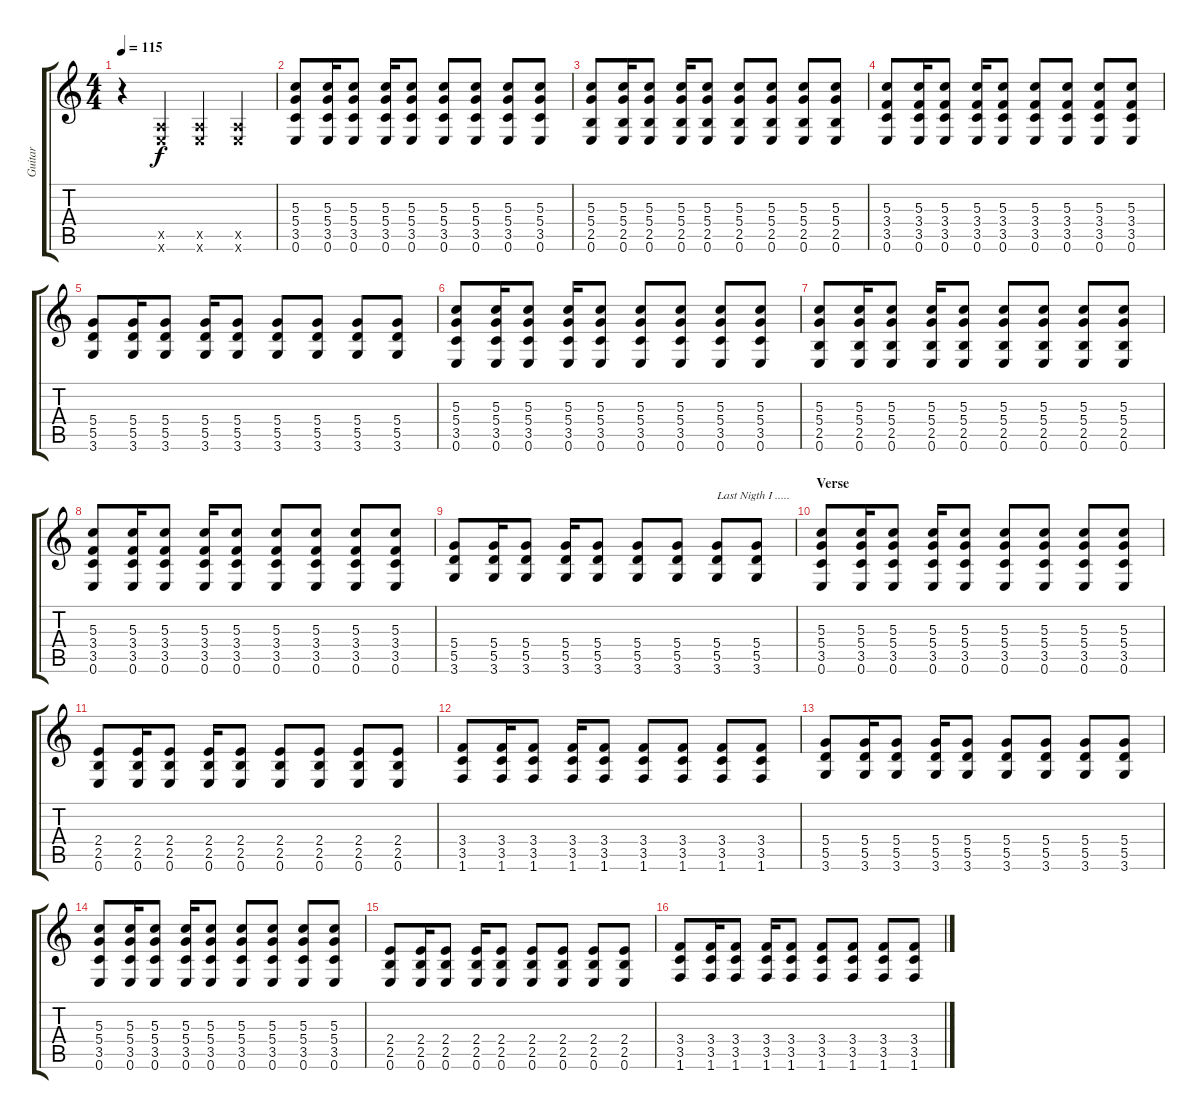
\track ("Guitar" "Guitar") {instrument acousticguitarsteel}
\staff {score tabs}
\tuning (E4 B3 G3 D3 A2 E2) {hide}
\ts (4 4)
\tempo 115
\clef g2
\ks c
r.4{dy f instrument acousticguitarsteel} (0.5{x} 0.6{x}).4 (0.5{x} 0.6{x}).4 (0.5{x} 0.6{x}).4 |
(5.3 5.4 3.5 0.6).8 (5.3 5.4 3.5 0.6).16 (5.3 5.4 3.5 0.6).8 (5.3 5.4 3.5 0.6).16 (5.3 5.4 3.5 0.6).8 (5.3 5.4 3.5 0.6).8 (5.3 5.4 3.5 0.6).8 (5.3 5.4 3.5 0.6).8 (5.3 5.4 3.5 0.6).8 |
(5.3 5.4 2.5 0.6).8 (5.3 5.4 2.5 0.6).16 (5.3 5.4 2.5 0.6).8 (5.3 5.4 2.5 0.6).16 (5.3 5.4 2.5 0.6).8 (5.3 5.4 2.5 0.6).8 (5.3 5.4 2.5 0.6).8 (5.3 5.4 2.5 0.6).8 (5.3 5.4 2.5 0.6).8 |
(5.3 3.4 3.5 0.6).8 (5.3 3.4 3.5 0.6).16 (5.3 3.4 3.5 0.6).8 (5.3 3.4 3.5 0.6).16 (5.3 3.4 3.5 0.6).8 (5.3 3.4 3.5 0.6).8 (5.3 3.4 3.5 0.6).8 (5.3 3.4 3.5 0.6).8 (5.3 3.4 3.5 0.6).8 |
(5.4 5.5 3.6).8 (5.4 5.5 3.6).16 (5.4 5.5 3.6).8 (5.4 5.5 3.6).16 (5.4 5.5 3.6).8 (5.4 5.5 3.6).8 (5.4 5.5 3.6).8 (5.4 5.5 3.6).8 (5.4 5.5 3.6).8 |
(5.3 5.4 3.5 0.6).8 (5.3 5.4 3.5 0.6).16 (5.3 5.4 3.5 0.6).8 (5.3 5.4 3.5 0.6).16 (5.3 5.4 3.5 0.6).8 (5.3 5.4 3.5 0.6).8 (5.3 5.4 3.5 0.6).8 (5.3 5.4 3.5 0.6).8 (5.3 5.4 3.5 0.6).8 |
(5.3 5.4 2.5 0.6).8 (5.3 5.4 2.5 0.6).16 (5.3 5.4 2.5 0.6).8 (5.3 5.4 2.5 0.6).16 (5.3 5.4 2.5 0.6).8 (5.3 5.4 2.5 0.6).8 (5.3 5.4 2.5 0.6).8 (5.3 5.4 2.5 0.6).8 (5.3 5.4 2.5 0.6).8 |
(5.3 3.4 3.5 0.6).8 (5.3 3.4 3.5 0.6).16 (5.3 3.4 3.5 0.6).8 (5.3 3.4 3.5 0.6).16 (5.3 3.4 3.5 0.6).8 (5.3 3.4 3.5 0.6).8 (5.3 3.4 3.5 0.6).8 (5.3 3.4 3.5 0.6).8 (5.3 3.4 3.5 0.6).8 |
(5.4 5.5 3.6).8 (5.4 5.5 3.6).16 (5.4 5.5 3.6).8 (5.4 5.5 3.6).16 (5.4 5.5 3.6).8 (5.4 5.5 3.6).8 (5.4 5.5 3.6).8 (5.4 5.5 3.6).8{txt "Last Nigth I ....."} (5.4 5.5 3.6).8 |
\section ("" "Verse")
(5.3 5.4 3.5 0.6).8 (5.3 5.4 3.5 0.6).16 (5.3 5.4 3.5 0.6).8 (5.3 5.4 3.5 0.6).16 (5.3 5.4 3.5 0.6).8 (5.3 5.4 3.5 0.6).8 (5.3 5.4 3.5 0.6).8 (5.3 5.4 3.5 0.6).8 (5.3 5.4 3.5 0.6).8 |
(2.4 2.5 0.6).8 (2.4 2.5 0.6).16 (2.4 2.5 0.6).8 (2.4 2.5 0.6).16 (2.4 2.5 0.6).8 (2.4 2.5 0.6).8 (2.4 2.5 0.6).8 (2.4 2.5 0.6).8 (2.4 2.5 0.6).8 |
(3.4 3.5 1.6).8 (3.4 3.5 1.6).16 (3.4 3.5 1.6).8 (3.4 3.5 1.6).16 (3.4 3.5 1.6).8 (3.4 3.5 1.6).8 (3.4 3.5 1.6).8 (3.4 3.5 1.6).8 (3.4 3.5 1.6).8 |
(5.4 5.5 3.6).8 (5.4 5.5 3.6).16 (5.4 5.5 3.6).8 (5.4 5.5 3.6).16 (5.4 5.5 3.6).8 (5.4 5.5 3.6).8 (5.4 5.5 3.6).8 (5.4 5.5 3.6).8 (5.4 5.5 3.6).8 |
(5.3 5.4 3.5 0.6).8 (5.3 5.4 3.5 0.6).16 (5.3 5.4 3.5 0.6).8 (5.3 5.4 3.5 0.6).16 (5.3 5.4 3.5 0.6).8 (5.3 5.4 3.5 0.6).8 (5.3 5.4 3.5 0.6).8 (5.3 5.4 3.5 0.6).8 (5.3 5.4 3.5 0.6).8 |
(2.4 2.5 0.6).8 (2.4 2.5 0.6).16 (2.4 2.5 0.6).8 (2.4 2.5 0.6).16 (2.4 2.5 0.6).8 (2.4 2.5 0.6).8 (2.4 2.5 0.6).8 (2.4 2.5 0.6).8 (2.4 2.5 0.6).8 |
(3.4 3.5 1.6).8 (3.4 3.5 1.6).16 (3.4 3.5 1.6).8 (3.4 3.5 1.6).16 (3.4 3.5 1.6).8 (3.4 3.5 1.6).8 (3.4 3.5 1.6).8 (3.4 3.5 1.6).8 (3.4 3.5 1.6).8
